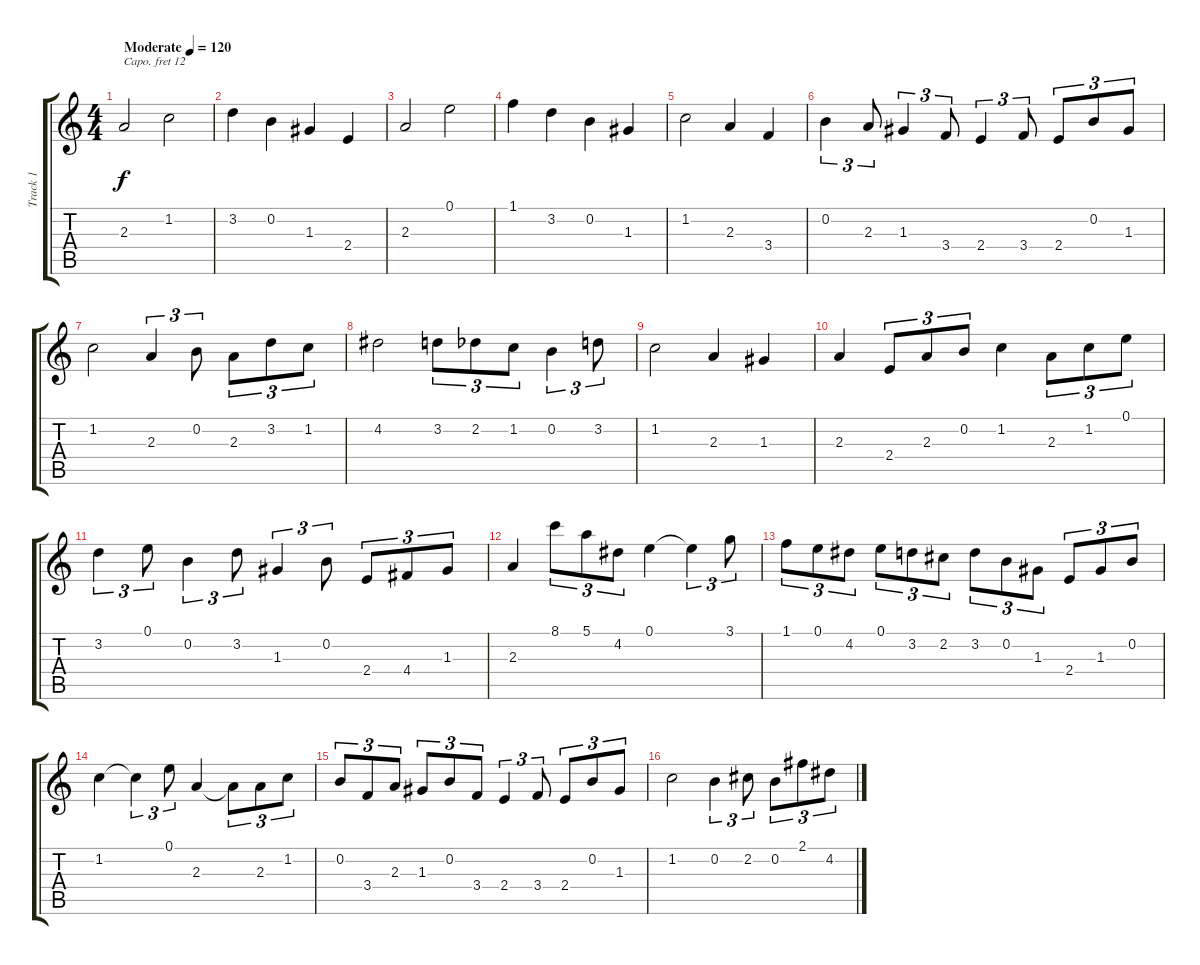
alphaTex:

\track ("Track 1" "Track 1") {instrument acousticgrandpiano}
\staff {score tabs}
\capo 12
\tuning (E4 B3 G3 D3 A2 E2) {hide}
\ts (4 4)
\tempo (120 "Moderate")
\clef g2
\ks c
2.3.2{dy f instrument acousticgrandpiano} 1.2.2 |
3.2.4 0.2.4 1.3.4 2.4.4 |
2.3.2 0.1.2 |
1.1.4 3.2.4 0.2.4 1.3.4 |
1.2.2 2.3.4 3.4.4 |
0.2.4{tu (3 2)} 2.3.8{tu (3 2)} 1.3.4{tu (3 2)} 3.4.8{tu (3 2)} 2.4.4{tu (3 2)} 3.4.8{tu (3 2)} 2.4.8{tu (3 2)} 0.2.8{tu (3 2)} 1.3.8{tu (3 2)} |
1.2.2 2.3.4{tu (3 2)} 0.2.8{tu (3 2)} 2.3.8{tu (3 2)} 3.2.8{tu (3 2)} 1.2.8{tu (3 2)} |
4.2.2 3.2.8{tu (3 2)} 2.2{acc b}.8{tu (3 2)} 1.2.8{tu (3 2)} 0.2.4{tu (3 2)} 3.2.8{tu (3 2)} |
1.2.2 2.3.4 1.3.4 |
2.3.4 2.4.8{tu (3 2)} 2.3.8{tu (3 2)} 0.2.8{tu (3 2)} 1.2.4 2.3.8{tu (3 2)} 1.2.8{tu (3 2)} 0.1.8{tu (3 2)} |
3.2.4{tu (3 2)} 0.1.8{tu (3 2)} 0.2.4{tu (3 2)} 3.2.8{tu (3 2)} 1.3.4{tu (3 2)} 0.2.8{tu (3 2)} 2.4.8{tu (3 2)} 4.4.8{tu (3 2)} 1.3.8{tu (3 2)} |
2.3.4 8.1.8{tu (3 2)} 5.1.8{tu (3 2)} 4.2.8{tu (3 2)} 0.1.4 0.1{t}.4{tu (3 2)} 3.1.8{tu (3 2)} |
1.1.8{tu (3 2)} 0.1.8{tu (3 2)} 4.2.8{tu (3 2)} 0.1.8{tu (3 2)} 3.2.8{tu (3 2)} 2.2.8{tu (3 2)} 3.2.8{tu (3 2)} 0.2.8{tu (3 2)} 1.3.8{tu (3 2)} 2.4.8{tu (3 2)} 1.3.8{tu (3 2)} 0.2.8{tu (3 2)} |
1.2.4 1.2{t}.4{tu (3 2)} 0.1.8{tu (3 2)} 2.3.4 2.3{t}.8{tu (3 2)} 2.3.8{tu (3 2)} 1.2.8{tu (3 2)} |
0.2.8{tu (3 2)} 3.4.8{tu (3 2)} 2.3.8{tu (3 2)} 1.3.8{tu (3 2)} 0.2.8{tu (3 2)} 3.4.8{tu (3 2)} 2.4.4{tu (3 2)} 3.4.8{tu (3 2)} 2.4.8{tu (3 2)} 0.2.8{tu (3 2)} 1.3.8{tu (3 2)} |
1.2.2 0.2.4{tu (3 2)} 2.2.8{tu (3 2)} 0.2.8{tu (3 2)} 2.1.8{tu (3 2)} 4.2.8{tu (3 2)}
